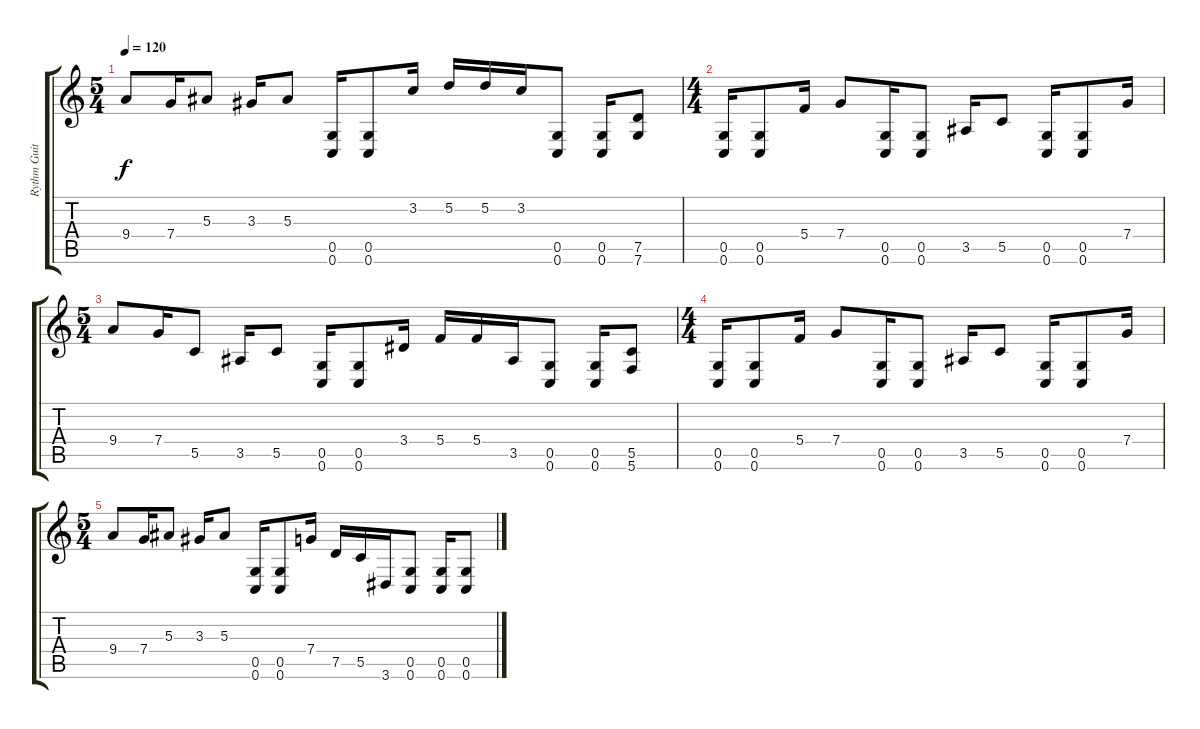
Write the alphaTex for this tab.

\track ("Rythm Guitar" "Rythm Guit") {instrument distortionguitar}
\staff {score tabs}
\tuning (D4 A3 F3 C3 G2 C2) {hide}
\ts (5 4)
\tempo 120
\clef g2
\ks c
9.4.8{dy f} 7.4.16 5.3.8 3.3.16 5.3.8 (0.5 0.6).16 (0.5 0.6).8 3.2.16 5.2.16 5.2.16 3.2.16 (0.5 0.6).8 (0.5 0.6).16 (7.5 7.6).8 |
\ts (4 4)
(0.5 0.6).16 (0.5 0.6).8 5.4.16 7.4.8 (0.5 0.6).16 (0.5 0.6).8 3.5.16 5.5.8 (0.5 0.6).16 (0.5 0.6).8 7.4.16 |
\ts (5 4)
9.4.8 7.4.16 5.5.8 3.5.16 5.5.8 (0.5 0.6).16 (0.5 0.6).8 3.4.16 5.4.16 5.4.16 3.5.16 (0.5 0.6).8 (0.5 0.6).16 (5.5 5.6).8 |
\ts (4 4)
(0.5 0.6).16 (0.5 0.6).8 5.4.16 7.4.8 (0.5 0.6).16 (0.5 0.6).8 3.5.16 5.5.8 (0.5 0.6).16 (0.5 0.6).8 7.4.16 |
\ts (5 4)
9.4.8 7.4.16 5.3.8 3.3.16 5.3.8 (0.5 0.6).16 (0.5 0.6).8 7.4.16 7.5.16 5.5.16 3.6.16 (0.5 0.6).8 (0.5 0.6).16 (0.5 0.6).8
